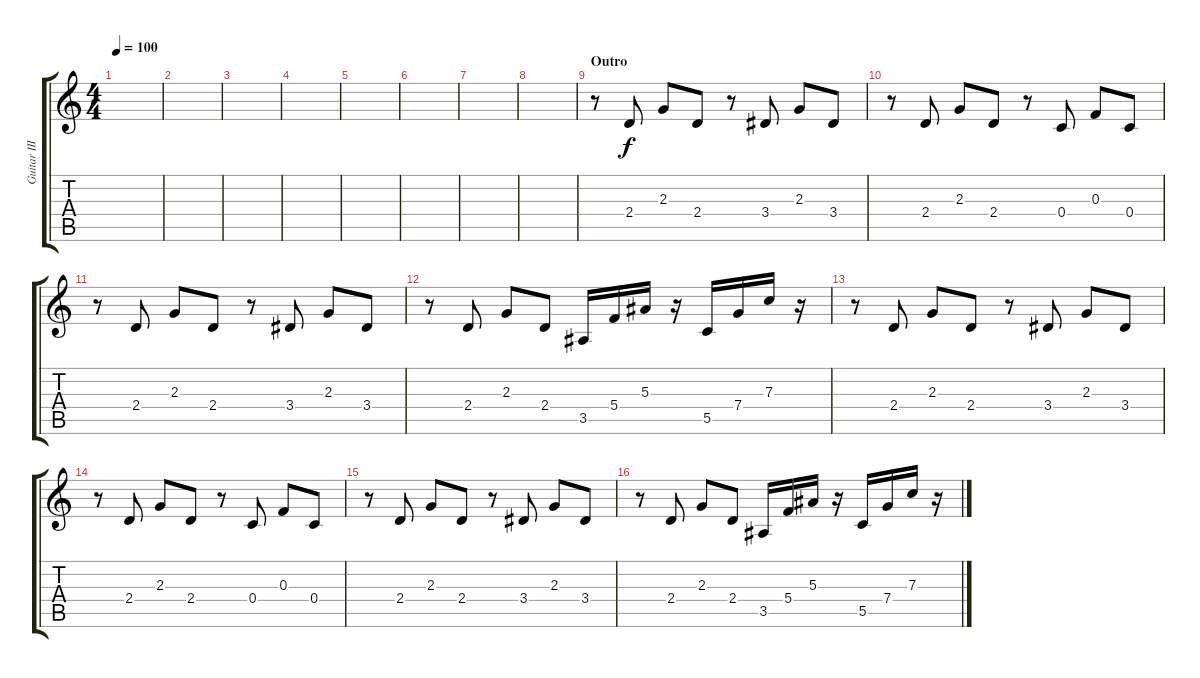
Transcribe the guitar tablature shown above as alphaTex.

\track ("Guitar III" "Guitar III") {instrument electricguitarclean}
\staff {score tabs}
\tuning (D4 A3 F3 C3 G2 D2) {hide}
\ts (4 4)
\tempo 100
\clef g2
\ks c
|
|
|
|
|
|
|
|
\section ("" "Outro")
r.8 2.4.8 2.3.8 2.4.8 r.8 3.4.8 2.3.8 3.4.8 |
r.8 2.4.8 2.3.8 2.4.8 r.8 0.4.8 0.3.8 0.4.8 |
r.8 2.4.8 2.3.8 2.4.8 r.8 3.4.8 2.3.8 3.4.8 |
r.8 2.4.8 2.3.8 2.4.8 3.5.16 5.4.16 5.3.16 r.16 5.5.16 7.4.16 7.3.16 r.16 |
r.8 2.4.8 2.3.8 2.4.8 r.8 3.4.8 2.3.8 3.4.8 |
r.8 2.4.8 2.3.8 2.4.8 r.8 0.4.8 0.3.8 0.4.8 |
r.8 2.4.8 2.3.8 2.4.8 r.8 3.4.8 2.3.8 3.4.8 |
r.8 2.4.8 2.3.8 2.4.8 3.5.16 5.4.16 5.3.16 r.16 5.5.16 7.4.16 7.3.16 r.16
